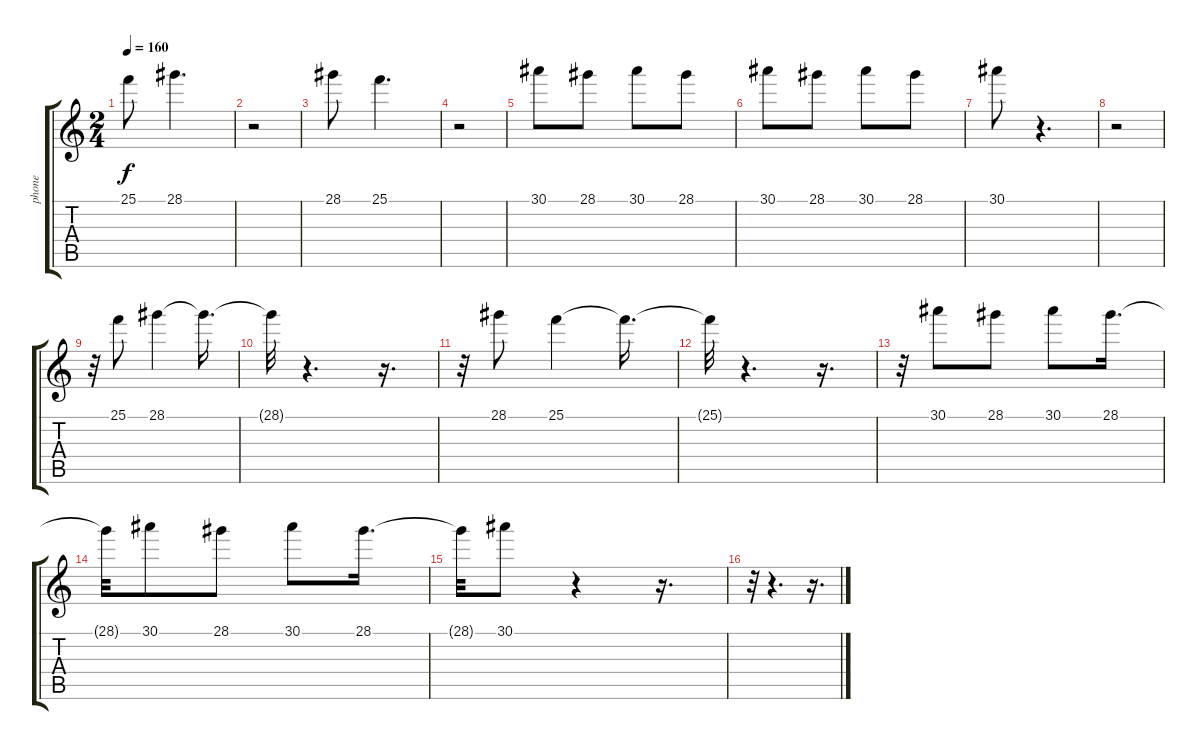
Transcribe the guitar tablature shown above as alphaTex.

\track ("phone" "phone") {instrument mutedtrumpet}
\staff {score tabs}
\tuning (E4 B3 G3 D3 A2 E2) {hide}
\ts (2 4)
\tempo 160
\clef g2
\ks c
25.1.8{dy f} 28.1.4{d} |
r.2 |
28.1.8 25.1.4{d} |
r.2 |
30.1.8 28.1.8 30.1.8 28.1.8 |
30.1.8 28.1.8 30.1.8 28.1.8 |
30.1.8 r.4{d} |
r.2 |
r.32 25.1.8 28.1.4 28.1{t}.16{d} |
28.1{t}.32 r.4{d} r.16{d} |
r.32 28.1.8 25.1.4 25.1{t}.16{d} |
25.1{t}.32 r.4{d} r.16{d} |
r.32 30.1.8 28.1.8 30.1.8 28.1.16{d} |
28.1{t}.32 30.1.8 28.1.8 30.1.8 28.1.16{d} |
28.1{t}.32 30.1.8 r.4 r.16{d} |
r.32 r.4{d} r.16{d}
